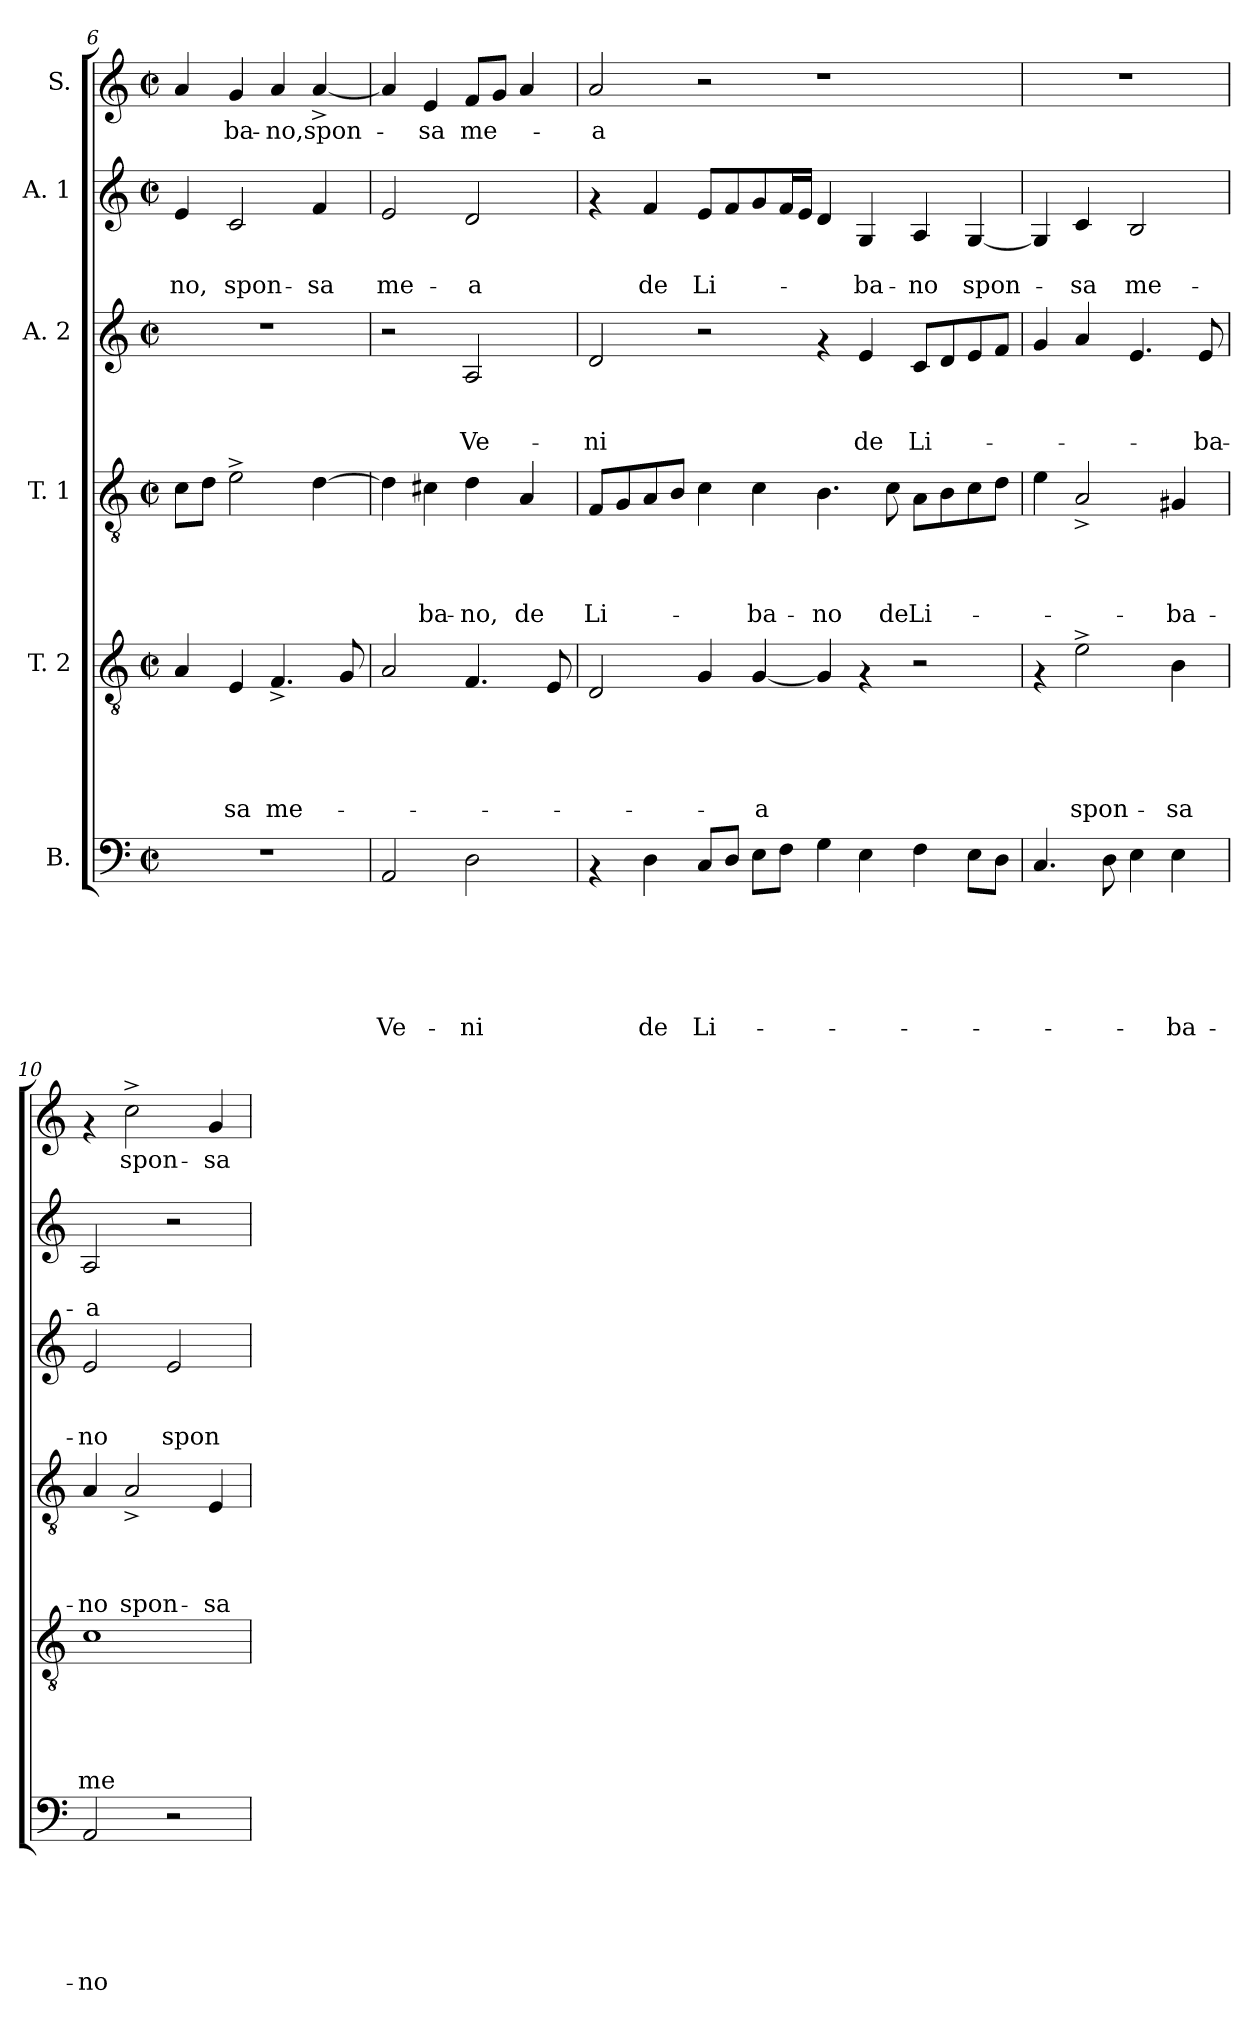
**kern	**text	**text	**text	**text	**text	**text	**kern	**text	**text	**text	**text	**text	**kern	**text	**text	**text	**text	**kern	**text	**text	**text	**kern	**text	**text	**kern	**text
*part6	*part6	*part6	*part6	*part6	*part6	*part6	*part5	*part5	*part5	*part5	*part5	*part5	*part4	*part4	*part4	*part4	*part4	*part3	*part3	*part3	*part3	*part2	*part2	*part2	*part1	*part1
*staff6	*staff6	*staff6	*staff6	*staff6	*staff6	*staff6	*staff5	*staff5	*staff5	*staff5	*staff5	*staff5	*staff4	*staff4	*staff4	*staff4	*staff4	*staff3	*staff3	*staff3	*staff3	*staff2	*staff2	*staff2	*staff1	*staff1
*I"B.	*	*	*	*	*	*	*I"T. 2	*	*	*	*	*	*I"T. 1	*	*	*	*	*I"A. 2	*	*	*	*I"A. 1	*	*	*I"S.	*
!!LO:PB:g=z
*clefF4	*	*	*	*	*	*	*clefGv2	*	*	*	*	*	*clefGv2	*	*	*	*	*clefG2	*	*	*	*clefG2	*	*	*clefG2	*
*k[]	*	*	*	*	*	*	*k[]	*	*	*	*	*	*k[]	*	*	*	*	*k[]	*	*	*	*k[]	*	*	*k[]	*
*C:	*	*	*	*	*	*	*C:	*	*	*	*	*	*C:	*	*	*	*	*C:	*	*	*	*C:	*	*	*C:	*
*M2/2	*	*	*	*	*	*	*M2/2	*	*	*	*	*	*M2/2	*	*	*	*	*M2/2	*	*	*	*M2/2	*	*	*M2/2	*
*met(c|)	*	*	*	*	*	*	*met(c|)	*	*	*	*	*	*met(c|)	*	*	*	*	*met(c|)	*	*	*	*met(c|)	*	*	*met(c|)	*
=6	=6	=6	=6	=6	=6	=6	=6	=6	=6	=6	=6	=6	=6	=6	=6	=6	=6	=6	=6	=6	=6	=6	=6	=6	=6	=6
!	!	!	!	!	!	!	!	!	!	!	!	!	!	!	!	!	!	!	!	!	!	!	!	!LO:LY:b	!	!
1r	.	.	.	.	.	.	4A/	.	.	.	.	.	8c\L	.	.	.	.	1r	.	.	.	4e/	.	-no,	4a/	.
.	.	.	.	.	.	.	.	.	.	.	.	.	8d\J	.	.	.	.	.	.	.	.	.	.	.	.	.
!	!	!	!	!	!	!	!	!	!	!	!	!LO:LY:b	!	!	!	!	!	!	!	!	!	!	!	!LO:LY:b	!	!LO:LY:b
.	.	.	.	.	.	.	4E/	.	.	.	.	-sa	2e^>\	.	.	.	.	.	.	.	.	2c/	.	spon-	4g/	-ba-
!	!	!	!	!	!	!	!	!	!	!	!	!LO:LY:b	!	!	!	!	!	!	!	!	!	!	!	!	!	!LO:LY:b
.	.	.	.	.	.	.	4.F^</	.	.	.	.	me-	.	.	.	.	.	.	.	.	.	.	.	.	4a/	-no,spon-
!	!	!	!	!	!	!	!	!	!	!	!	!	!	!	!	!	!	!	!	!	!	!	!	!LO:LY:b	!	!
.	.	.	.	.	.	.	.	.	.	.	.	.	[>4d\	.	.	.	.	.	.	.	.	4f/	.	-sa	[>4a^</	.
.	.	.	.	.	.	.	8G/	.	.	.	.	.	.	.	.	.	.	.	.	.	.	.	.	.	.	.
=7	=7	=7	=7	=7	=7	=7	=7	=7	=7	=7	=7	=7	=7	=7	=7	=7	=7	=7	=7	=7	=7	=7	=7	=7	=7	=7
!	!	!	!	!	!	!LO:LY:b	!	!	!	!	!	!	!	!	!	!	!	!	!	!	!	!	!	!LO:LY:b	!	!
2AA/	.	.	.	.	.	Ve-	2A/	.	.	.	.	.	4d\]	.	.	.	.	2r	.	.	.	2e/	.	me-	4a/]	.
!	!	!	!	!	!	!	!	!	!	!	!	!	!	!	!	!	!LO:LY:b	!	!	!	!	!	!	!	!	!LO:LY:b
.	.	.	.	.	.	.	.	.	.	.	.	.	4c#X\	.	.	.	-ba-	.	.	.	.	.	.	.	4e/	-sa
!	!	!	!	!	!	!LO:LY:b	!	!	!	!	!	!	!	!	!	!	!LO:LY:b	!	!	!	!LO:LY:b	!	!	!LO:LY:b	!	!LO:LY:b
2D\	.	.	.	.	.	-ni	4.F/	.	.	.	.	.	4d\	.	.	.	-no,	2A/	.	.	Ve-	2d/	.	-a	8f/L	me-
.	.	.	.	.	.	.	.	.	.	.	.	.	.	.	.	.	.	.	.	.	.	.	.	.	8g/J	.
!	!	!	!	!	!	!	!	!	!	!	!	!	!	!	!	!	!LO:LY:b	!	!	!	!	!	!	!	!	!
.	.	.	.	.	.	.	.	.	.	.	.	.	4A/	.	.	.	de	.	.	.	.	.	.	.	4a/	.
.	.	.	.	.	.	.	8E/	.	.	.	.	.	.	.	.	.	.	.	.	.	.	.	.	.	.	.
=8	=8	=8	=8	=8	=8	=8	=8	=8	=8	=8	=8	=8	=8	=8	=8	=8	=8	=8	=8	=8	=8	=8	=8	=8	=8	=8
!	!	!	!	!	!	!	!	!	!	!	!	!	!	!	!	!	!LO:LY:b	!	!	!	!LO:LY:b	!	!	!	!	!LO:LY:b
4rAA	.	.	.	.	.	.	2D/	.	.	.	.	.	8F/L	.	.	.	Li-	2d/	.	.	-ni	4rf	.	.	2a/	-a
.	.	.	.	.	.	.	.	.	.	.	.	.	8G/	.	.	.	.	.	.	.	.	.	.	.	.	.
!	!	!	!	!	!	!LO:LY:b	!	!	!	!	!	!	!	!	!	!	!	!	!	!	!	!	!	!LO:LY:b	!	!
4D\	.	.	.	.	.	de	.	.	.	.	.	.	8A/	.	.	.	.	.	.	.	.	4f/	.	de	.	.
.	.	.	.	.	.	.	.	.	.	.	.	.	8B/J	.	.	.	.	.	.	.	.	.	.	.	.	.
!	!	!	!	!	!	!LO:LY:b	!	!	!	!	!	!	!	!	!	!	!	!	!	!	!	!	!	!LO:LY:b	!	!
8C/L	.	.	.	.	.	Li-	4G/	.	.	.	.	.	4c\	.	.	.	.	2r	.	.	.	8e/L	.	Li-	2r	.
8D/J	.	.	.	.	.	.	.	.	.	.	.	.	.	.	.	.	.	.	.	.	.	8f/	.	.	.	.
!	!	!	!	!	!	!	!	!	!	!	!	!LO:LY:b	!	!	!	!	!LO:LY:b	!	!	!	!	!	!	!	!	!
8E\L	.	.	.	.	.	.	[>4G/	.	.	.	.	-a	4c\	.	.	.	-ba-	.	.	.	.	8g/	.	.	.	.
8F\J	.	.	.	.	.	.	.	.	.	.	.	.	.	.	.	.	.	.	.	.	.	16f/L	.	.	.	.
.	.	.	.	.	.	.	.	.	.	.	.	.	.	.	.	.	.	.	.	.	.	16e/JJ	.	.	.	.
!	!	!	!	!	!	!	!	!	!	!	!	!	!	!	!	!	!LO:LY:b	!	!	!	!	!	!	!	!	!
4G\	.	.	.	.	.	.	4G/]	.	.	.	.	.	4.B\	.	.	.	-no	4rf	.	.	.	4d/	.	.	1r	.
!	!	!	!	!	!	!	!	!	!	!	!	!	!	!	!	!	!	!	!	!	!LO:LY:b	!	!	!LO:LY:b	!	!
4E\	.	.	.	.	.	.	4rF	.	.	.	.	.	.	.	.	.	.	4e/	.	.	de	4G/	.	-ba-	.	.
!	!	!	!	!	!	!	!	!	!	!	!	!	!	!	!	!	!LO:LY:b	!	!	!	!	!	!	!	!	!
.	.	.	.	.	.	.	.	.	.	.	.	.	8c\	.	.	.	de	.	.	.	.	.	.	.	.	.
!	!	!	!	!	!	!	!	!	!	!	!	!	!	!	!	!	!LO:LY:b	!	!	!	!LO:LY:b	!	!	!LO:LY:b	!	!
4F\	.	.	.	.	.	.	2r	.	.	.	.	.	8A\L	.	.	.	Li-	8c/L	.	.	Li-	4A/	.	-no	.	.
.	.	.	.	.	.	.	.	.	.	.	.	.	8B\	.	.	.	.	8d/	.	.	.	.	.	.	.	.
!	!	!	!	!	!	!	!	!	!	!	!	!	!	!	!	!	!	!	!	!	!	!	!	!LO:LY:b	!	!
8E\L	.	.	.	.	.	.	.	.	.	.	.	.	8c\	.	.	.	.	8e/	.	.	.	[>4G/	.	spon-	.	.
8D\J	.	.	.	.	.	.	.	.	.	.	.	.	8d\J	.	.	.	.	8f/J	.	.	.	.	.	.	.	.
=9	=9	=9	=9	=9	=9	=9	=9	=9	=9	=9	=9	=9	=9	=9	=9	=9	=9	=9	=9	=9	=9	=9	=9	=9	=9	=9
4.C/	.	.	.	.	.	.	4rF	.	.	.	.	.	4e\	.	.	.	.	4g/	.	.	.	4G/]	.	.	1r	.
!	!	!	!	!	!	!	!	!	!	!	!	!LO:LY:b	!	!	!	!	!	!	!	!	!	!	!	!LO:LY:b	!	!
.	.	.	.	.	.	.	2e^>\	.	.	.	.	spon-	2A^</	.	.	.	.	4a/	.	.	.	4c/	.	-sa	.	.
8D\	.	.	.	.	.	.	.	.	.	.	.	.	.	.	.	.	.	.	.	.	.	.	.	.	.	.
!	!	!	!	!	!	!	!	!	!	!	!	!	!	!	!	!	!	!	!	!	!	!	!	!LO:LY:b	!	!
4E\	.	.	.	.	.	.	.	.	.	.	.	.	.	.	.	.	.	4.e/	.	.	.	2B/	.	me-	.	.
!	!	!	!	!	!	!LO:LY:b	!	!	!	!	!	!LO:LY:b	!	!	!	!	!LO:LY:b	!	!	!	!	!	!	!	!	!
4E\	.	.	.	.	.	-ba-	4B\	.	.	.	.	-sa	4G#X/	.	.	.	-ba-	.	.	.	.	.	.	.	.	.
!	!	!	!	!	!	!	!	!	!	!	!	!	!	!	!	!	!	!	!	!	!LO:LY:b	!	!	!	!	!
.	.	.	.	.	.	.	.	.	.	.	.	.	.	.	.	.	.	8e/	.	.	-ba-	.	.	.	.	.
!!LO:PB:g=z
=10	=10	=10	=10	=10	=10	=10	=10	=10	=10	=10	=10	=10	=10	=10	=10	=10	=10	=10	=10	=10	=10	=10	=10	=10	=10	=10
!	!	!	!	!	!	!LO:LY:b	!	!	!	!	!	!LO:LY:b	!	!	!	!	!LO:LY:b	!	!	!	!LO:LY:b	!	!	!LO:LY:b	!	!
2AA/	.	.	.	.	.	-no	1c	.	.	.	.	me-	4A/	.	.	.	-no	2e/	.	.	-no	2A/	.	-a	4rf	.
!	!	!	!	!	!	!	!	!	!	!	!	!	!	!	!	!	!LO:LY:b	!	!	!	!	!	!	!	!	!LO:LY:b
.	.	.	.	.	.	.	.	.	.	.	.	.	2A^</	.	.	.	spon-	.	.	.	.	.	.	.	2cc^>\	spon-
!	!	!	!	!	!	!	!	!	!	!	!	!	!	!	!	!	!	!	!	!	!LO:LY:b	!	!	!	!	!
2r	.	.	.	.	.	.	.	.	.	.	.	.	.	.	.	.	.	2e/	.	.	spon-	2r	.	.	.	.
!	!	!	!	!	!	!	!	!	!	!	!	!	!	!	!	!	!LO:LY:b	!	!	!	!	!	!	!	!	!LO:LY:b
.	.	.	.	.	.	.	.	.	.	.	.	.	4E/	.	.	.	-sa	.	.	.	.	.	.	.	4g/	-sa
=	=	=	=	=	=	=	=	=	=	=	=	=	=	=	=	=	=	=	=	=	=	=	=	=	=	=
*-	*-	*-	*-	*-	*-	*-	*-	*-	*-	*-	*-	*-	*-	*-	*-	*-	*-	*-	*-	*-	*-	*-	*-	*-	*-	*-
